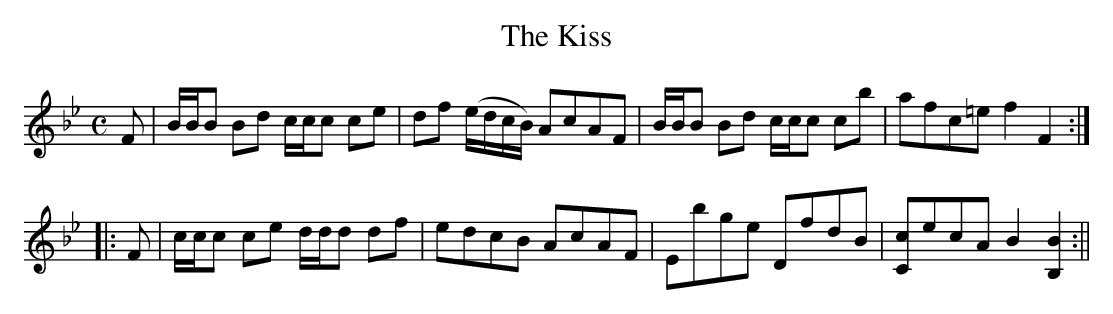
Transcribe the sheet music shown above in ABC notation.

X:1
T:Kiss, The
M:C
L:1/8
K:Bb
F|B/B/B Bd c/c/c ce|df (e/d/c/B/) AcAF|B/B/B Bd c/c/c cb|afc=e f2F2:|
|:F|c/c/c ce d/d/d df|edcB AcAF|Ebge DfdB|[Cc]ecA B2 [B,2B2]:||
